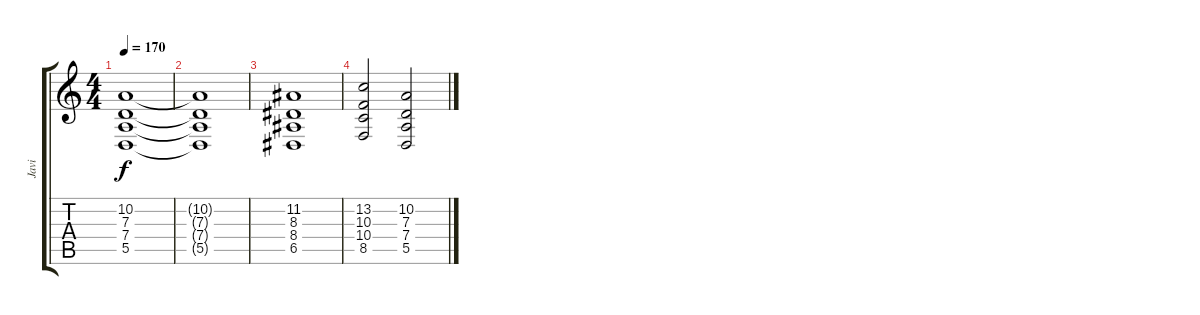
\track ("Javi" "Javi") {instrument pad2warm}
\staff {score tabs}
\tuning (E4 B3 G3 D3 A2 E2) {hide}
\ts (4 4)
\tempo 170
\clef g2
\ks c
(10.2 7.3 7.4 5.5).1{dy f} |
(10.2{t} 7.3{t} 7.4{t} 5.5{t}).1 |
(11.2 8.3 8.4 6.5).1 |
(13.2 10.3 10.4 8.5).2 (10.2 7.3 7.4 5.5).2
